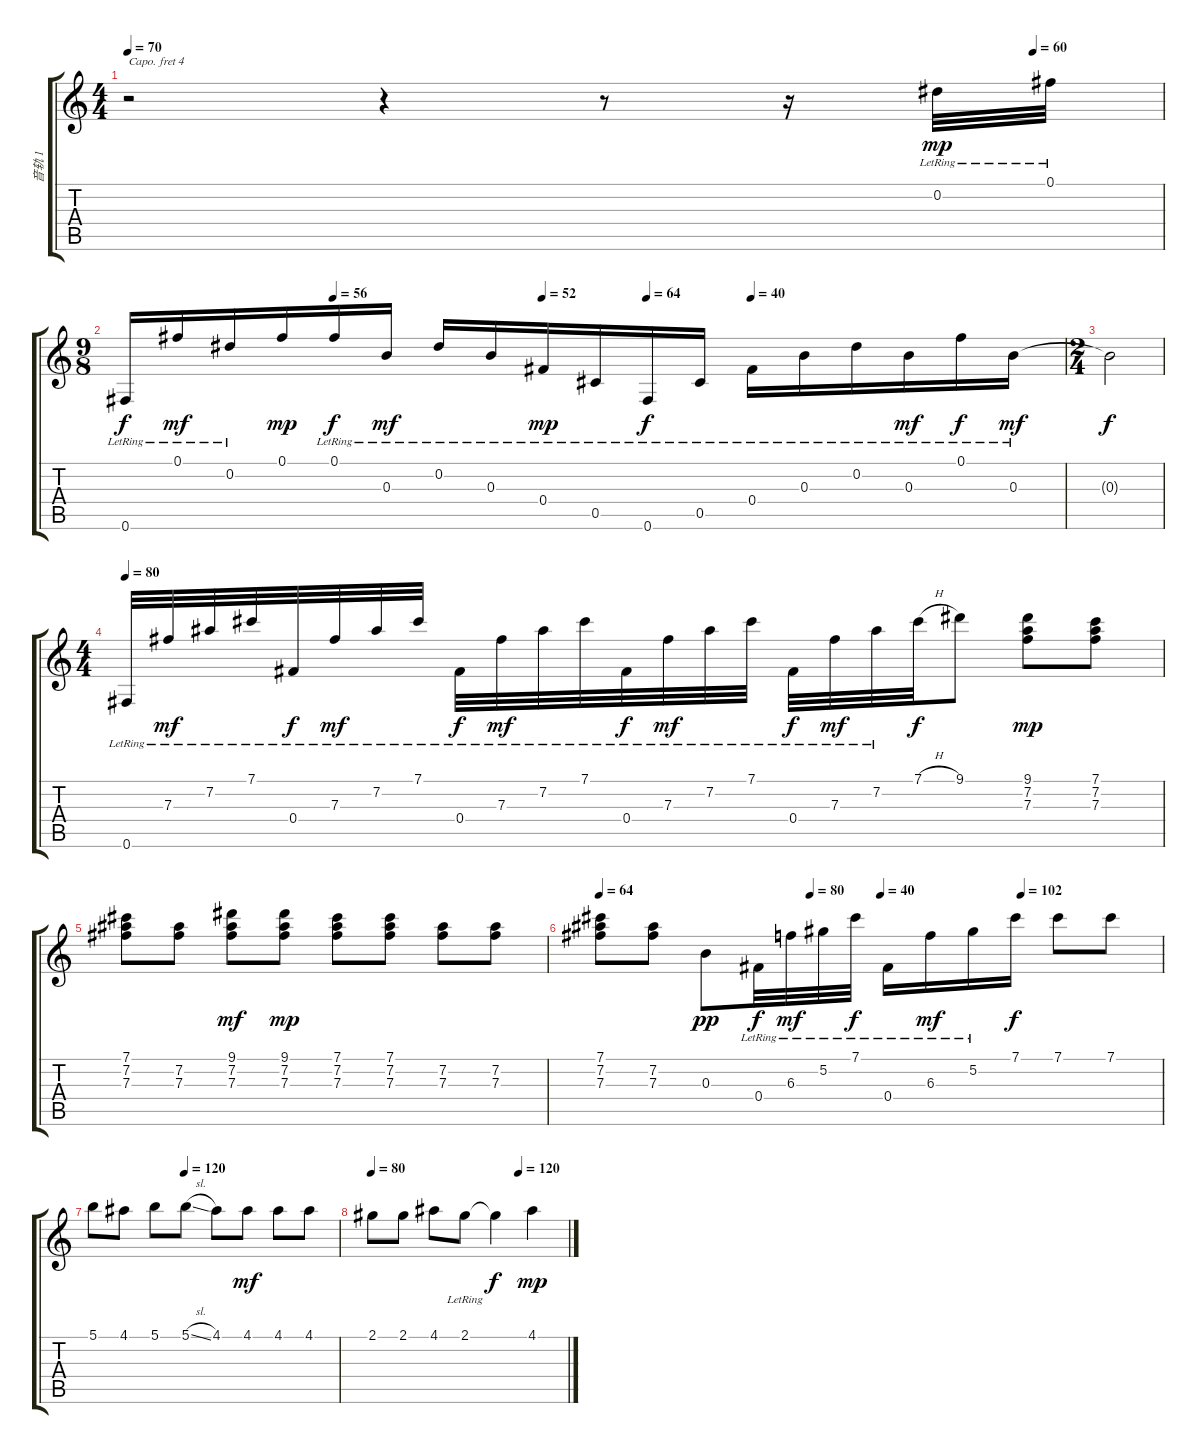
\track ("音轨 1" "音轨 1") {instrument acousticguitarnylon}
\staff {score tabs}
\capo 4
\tuning (D4 B3 G3 D3 A2 D2) {hide}
\ts (4 4)
\tempo 70
\tempo (60 0.875)
\tempo 70
\clef g2
\ks c
r.2{dy mp instrument acousticguitarnylon} r.4 r.8 r.16 0.2{lr}.32 0.1{lr}.32 |
\ts (9 8)
\tempo (56 0.2222222222222222)
\tempo (52 0.4444444444444444)
\tempo (64 0.5555555555555556)
\tempo (40 0.6666666666666666)
0.6{lr}.16{dy f} 0.1{lr}.16{dy mf} 0.2{lr}.16 0.1.16{dy mp} 0.1{lr}.16{dy f} 0.3{lr}.16{dy mf} 0.2{lr}.16 0.3{lr}.16 0.4{lr}.16{dy mp} 0.5{lr}.16 0.6{lr}.16{dy f} 0.5{lr}.16 0.4{lr}.16 0.3{lr}.16 0.2{lr}.16 0.3{lr}.16{dy mf} 0.1{lr}.16{dy f} 0.3{lr}.16{dy mf} |
\ts (2 4)
0.3{t}.2{dy f} |
\ts (4 4)
\tempo 80
0.6{lr}.32 7.3{lr}.32{dy mf} 7.2{lr}.32 7.1{lr}.32 0.4{lr}.32{dy f} 7.3{lr}.32{dy mf} 7.2{lr}.32 7.1{lr}.32 0.4{lr}.32{dy f} 7.3{lr}.32{dy mf} 7.2{lr}.32 7.1{lr}.32 0.4{lr}.32{dy f} 7.3{lr}.32{dy mf} 7.2{lr}.32 7.1{lr}.32 0.4{lr}.32{dy f} 7.3{lr}.32{dy mf} 7.2{lr}.32 7.1{h}.32{dy f} 9.1.8 (9.1 7.2 7.3).8{dy mp} (7.1 7.2 7.3).8 |
(7.1 7.2 7.3).8 (7.2 7.3).8 (9.1 7.2 7.3).8{dy mf} (9.1 7.2 7.3).8{dy mp} (7.1 7.2 7.3).8 (7.1 7.2 7.3).8 (7.2 7.3).8 (7.2 7.3).8 |
\tempo 64
\tempo (80 0.375)
\tempo (40 0.5)
\tempo (102 0.75)
(7.1 7.2 7.3).8 (7.2 7.3).8 0.3.8{dy pp} 0.4{lr}.32{dy f} 6.3{lr}.32{dy mf} 5.2{lr}.32 7.1{lr}.32{dy f} 0.4{lr}.16 6.3{lr}.16{dy mf} 5.2{lr}.16 7.1.16{dy f} 7.1.8 7.1.8 |
\tempo (120 0.375)
5.1.8 4.1.8 5.1.8 5.1{sl}.8 4.1.8 4.1.8{dy mf} 4.1.8 4.1.8 |
\tempo 80
\tempo (120 0.75)
2.1.8 2.1.8 4.1.8 2.1{lr}.8 2.1{t}.4{dy f} 4.1.4{dy mp}
